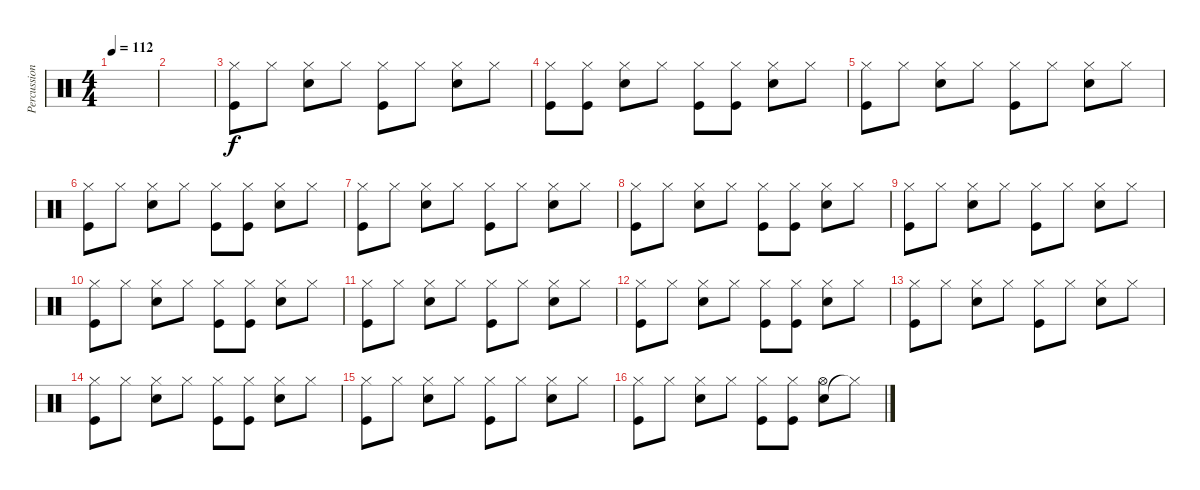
\track ("Percussions" "Percussion") {instrument percussion}
\staff {score}
\articulation defaults
\ts (4 4)
\tempo 112
\clef neutral
\ks c
|
|
("Kick (hit)" "Hi-Hat (closed)").8 "Hi-Hat (closed)".8 ("Snare (hit) 2" "Hi-Hat (closed)").8 "Hi-Hat (closed)".8 ("Kick (hit)" "Hi-Hat (closed)").8 "Hi-Hat (closed)".8 ("Snare (hit) 2" "Hi-Hat (closed)").8 "Hi-Hat (closed)".8 |
("Kick (hit)" "Hi-Hat (closed)").8 ("Kick (hit)" "Hi-Hat (closed)").8 ("Snare (hit) 2" "Hi-Hat (closed)").8 "Hi-Hat (closed)".8 ("Kick (hit)" "Hi-Hat (closed)").8 ("Kick (hit)" "Hi-Hat (closed)").8 ("Snare (hit) 2" "Hi-Hat (closed)").8 "Hi-Hat (closed)".8 |
("Kick (hit)" "Hi-Hat (closed)").8 "Hi-Hat (closed)".8 ("Snare (hit) 2" "Hi-Hat (closed)").8 "Hi-Hat (closed)".8 ("Kick (hit)" "Hi-Hat (closed)").8 "Hi-Hat (closed)".8 ("Snare (hit) 2" "Hi-Hat (closed)").8 "Hi-Hat (closed)".8 |
("Kick (hit)" "Hi-Hat (closed)").8 "Hi-Hat (closed)".8 ("Snare (hit) 2" "Hi-Hat (closed)").8 "Hi-Hat (closed)".8 ("Kick (hit)" "Hi-Hat (closed)").8 ("Kick (hit)" "Hi-Hat (closed)").8 ("Snare (hit) 2" "Hi-Hat (closed)").8 "Hi-Hat (closed)".8 |
("Kick (hit)" "Hi-Hat (closed)").8 "Hi-Hat (closed)".8 ("Snare (hit) 2" "Hi-Hat (closed)").8 "Hi-Hat (closed)".8 ("Kick (hit)" "Hi-Hat (closed)").8 "Hi-Hat (closed)".8 ("Snare (hit) 2" "Hi-Hat (closed)").8 "Hi-Hat (closed)".8 |
("Kick (hit)" "Hi-Hat (closed)").8 "Hi-Hat (closed)".8 ("Snare (hit) 2" "Hi-Hat (closed)").8 "Hi-Hat (closed)".8 ("Kick (hit)" "Hi-Hat (closed)").8 ("Kick (hit)" "Hi-Hat (closed)").8 ("Snare (hit) 2" "Hi-Hat (closed)").8 "Hi-Hat (closed)".8 |
("Kick (hit)" "Hi-Hat (closed)").8 "Hi-Hat (closed)".8 ("Snare (hit) 2" "Hi-Hat (closed)").8 "Hi-Hat (closed)".8 ("Kick (hit)" "Hi-Hat (closed)").8 "Hi-Hat (closed)".8 ("Snare (hit) 2" "Hi-Hat (closed)").8 "Hi-Hat (closed)".8 |
("Kick (hit)" "Hi-Hat (closed)").8 "Hi-Hat (closed)".8 ("Snare (hit) 2" "Hi-Hat (closed)").8 "Hi-Hat (closed)".8 ("Kick (hit)" "Hi-Hat (closed)").8 ("Kick (hit)" "Hi-Hat (closed)").8 ("Snare (hit) 2" "Hi-Hat (closed)").8 "Hi-Hat (closed)".8 |
("Kick (hit)" "Hi-Hat (closed)").8 "Hi-Hat (closed)".8 ("Snare (hit) 2" "Hi-Hat (closed)").8 "Hi-Hat (closed)".8 ("Kick (hit)" "Hi-Hat (closed)").8 "Hi-Hat (closed)".8 ("Snare (hit) 2" "Hi-Hat (closed)").8 "Hi-Hat (closed)".8 |
("Kick (hit)" "Hi-Hat (closed)").8 "Hi-Hat (closed)".8 ("Snare (hit) 2" "Hi-Hat (closed)").8 "Hi-Hat (closed)".8 ("Kick (hit)" "Hi-Hat (closed)").8 ("Kick (hit)" "Hi-Hat (closed)").8 ("Snare (hit) 2" "Hi-Hat (closed)").8 "Hi-Hat (closed)".8 |
("Kick (hit)" "Hi-Hat (closed)").8 "Hi-Hat (closed)".8 ("Snare (hit) 2" "Hi-Hat (closed)").8 "Hi-Hat (closed)".8 ("Kick (hit)" "Hi-Hat (closed)").8 "Hi-Hat (closed)".8 ("Snare (hit) 2" "Hi-Hat (closed)").8 "Hi-Hat (closed)".8 |
("Kick (hit)" "Hi-Hat (closed)").8 "Hi-Hat (closed)".8 ("Snare (hit) 2" "Hi-Hat (closed)").8 "Hi-Hat (closed)".8 ("Kick (hit)" "Hi-Hat (closed)").8 ("Kick (hit)" "Hi-Hat (closed)").8 ("Snare (hit) 2" "Hi-Hat (closed)").8 "Hi-Hat (closed)".8 |
("Kick (hit)" "Hi-Hat (closed)").8 "Hi-Hat (closed)".8 ("Snare (hit) 2" "Hi-Hat (closed)").8 "Hi-Hat (closed)".8 ("Kick (hit)" "Hi-Hat (closed)").8 "Hi-Hat (closed)".8 ("Snare (hit) 2" "Hi-Hat (closed)").8 "Hi-Hat (closed)".8 |
("Kick (hit)" "Hi-Hat (closed)").8 "Hi-Hat (closed)".8 ("Snare (hit) 2" "Hi-Hat (closed)").8 "Hi-Hat (closed)".8 ("Kick (hit)" "Hi-Hat (closed)").8 ("Kick (hit)" "Hi-Hat (closed)").8 ("Snare (hit) 2" "Hi-Hat (open)").8 "Hi-Hat (closed)"{t}.8
